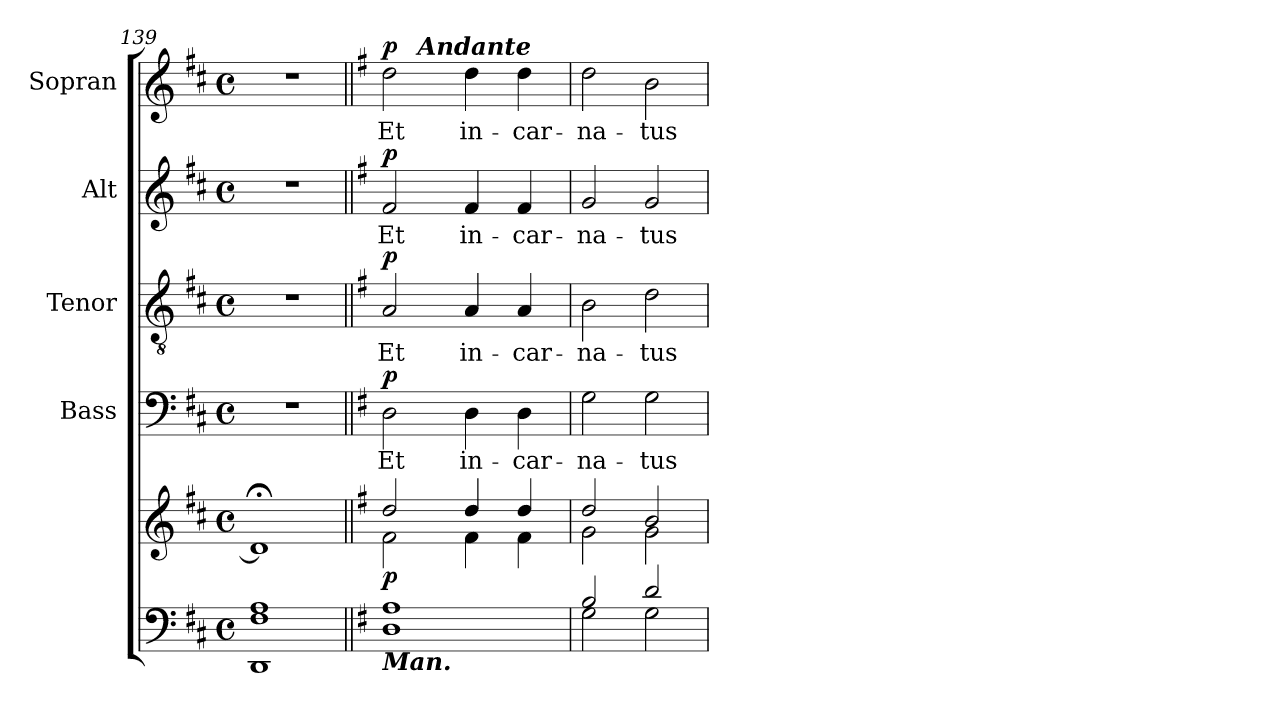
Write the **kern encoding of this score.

**kern	**kern	**dynam	**kern	**text	**dynam	**kern	**text	**dynam	**kern	**text	**dynam	**kern	**text	**dynam
*part5	*part5	*part5	*part4	*part4	*part4	*part3	*part3	*part3	*part2	*part2	*part2	*part1	*part1	*part1
*staff6	*staff5	*staff5/6	*staff4	*staff4	*staff4	*staff3	*staff3	*staff3	*staff2	*staff2	*staff2	*staff1	*staff1	*staff1
*	*	*	*I"Bass	*	*	*I"Tenor	*	*	*I"Alt	*	*	*I"Sopran	*	*
*	*	*	*I'B.	*	*	*I'T.	*	*	*I'A.	*	*	*I'S.	*	*
*clefF4	*clefG2	*	*clefF4	*	*	*clefGv2	*	*	*clefG2	*	*	*clefG2	*	*
*k[f#c#]	*k[f#c#]	*	*k[f#c#]	*	*	*k[f#c#]	*	*	*k[f#c#]	*	*	*k[f#c#]	*	*
*D:	*D:	*	*D:	*	*	*D:	*	*	*D:	*	*	*D:	*	*
*M4/4	*M4/4	*	*M4/4	*	*	*M4/4	*	*	*M4/4	*	*	*M4/4	*	*
*met(c)	*met(c)	*	*met(c)	*	*	*met(c)	*	*	*met(c)	*	*	*met(c)	*	*
=139	=139	=139	=139	=139	=139	=139	=139	=139	=139	=139	=139	=139	=139	=139
*^	*	*	*	*	*	*	*	*	*	*	*	*	*	*
1F# 1A	1DD	1d;<]	.	1r	.	.	1r	.	.	1r	.	.	1r	.	.
=140||	=140||	=140||	=140||	=140||	=140||	=140||	=140||	=140||	=140||	=140||	=140||	=140||	=140||	=140||	=140||
*k[f#]	*	*k[f#]	*	*k[f#]	*	*	*k[f#]	*	*	*k[f#]	*	*	*k[f#]	*	*
*G:	*	*G:	*	*G:	*	*	*G:	*	*	*G:	*	*	*G:	*	*
*	*	*^	*	*	*	*	*	*	*	*	*	*	*	*	*
!LO:TX:b:Bi:t=Man.	!	!	!	!	!	!	!	!	!	!	!	!	!	!	!	!
!	!	!	!	!LO:DY:b	!	!LO:LY:b	!LO:DY:a	!	!LO:LY:b	!LO:DY:a	!	!LO:LY:b	!LO:DY:a	!	!LO:LY:b	!LO:DY:a
*	*	*	*	*	*	*	*	*	*	*	*	*	*	*^	*	*
1A	1D	2dd/	2f#\	p	2D\	Et	p	2A/	Et	p	2f#/	Et	p	2dd\	8.ryy	Et	p
!	!	!	!	!	!	!	!	!	!	!	!	!	!	!	!LO:TX:a:Bi:t=Andante	!	!
.	.	.	.	.	.	.	.	.	.	.	.	.	.	.	2ryy	.	.
!	!	!	!	!	!	!LO:LY:b	!	!	!LO:LY:b	!	!	!LO:LY:b	!	!	!	!LO:LY:b	!
.	.	4dd/	4f#\	.	4D\	in-	.	4A/	in-	.	4f#/	in-	.	4dd\	.	in-	.
.	.	.	.	.	.	.	.	.	.	.	.	.	.	.	4ryy	.	.
!	!	!	!	!	!	!LO:LY:b	!	!	!LO:LY:b	!	!	!LO:LY:b	!	!	!	!LO:LY:b	!
.	.	4dd/	4f#\	.	4D\	-car-	.	4A/	-car-	.	4f#/	-car-	.	4dd\	.	-car-	.
.	.	.	.	.	.	.	.	.	.	.	.	.	.	.	16ryy	.	.
=141	=141	=141	=141	=141	=141	=141	=141	=141	=141	=141	=141	=141	=141	=141	=141	=141	=141
!	!	!	!	!	!	!LO:LY:b	!	!	!LO:LY:b	!	!	!LO:LY:b	!	!	!	!LO:LY:b	!
*	*	*	*	*	*	*	*	*	*	*	*	*	*	*v	*v	*	*
2B/	2G\	2dd/	2g\	.	2G\	-na-	.	2B\	-na-	.	2g/	-na-	.	2dd\	-na-	.
!	!	!	!	!	!	!LO:LY:b	!	!	!LO:LY:b	!	!	!LO:LY:b	!	!	!LO:LY:b	!
2d/	2G\	2b/	2g\	.	2G\	-tus	.	2d\	-tus	.	2g/	-tus	.	2b\	-tus	.
*v	*v	*	*	*	*	*	*	*	*	*	*	*	*	*	*	*
*	*v	*v	*	*	*	*	*	*	*	*	*	*	*	*	*
=	=	=	=	=	=	=	=	=	=	=	=	=	=	=
*-	*-	*-	*-	*-	*-	*-	*-	*-	*-	*-	*-	*-	*-	*-
